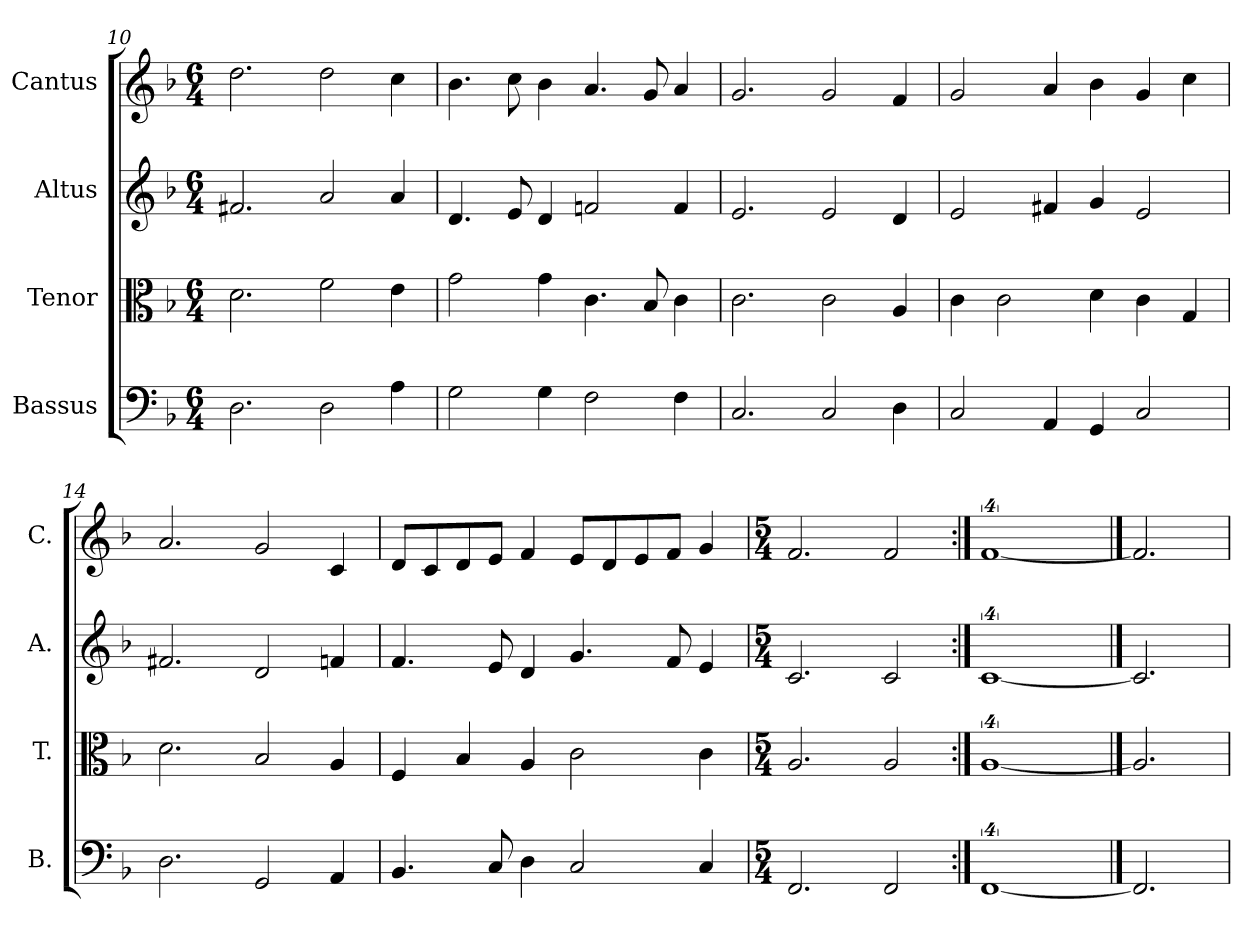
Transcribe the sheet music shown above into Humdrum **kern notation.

**kern	**kern	**kern	**kern
*part4	*part3	*part2	*part1
*staff4	*staff3	*staff2	*staff1
*I"Bassus	*I"Tenor	*I"Altus	*I"Cantus
*I'B.	*I'T.	*I'A.	*I'C.
!!LO:LB:g=z
*clefF4	*clefC3	*clefG2	*clefG2
*k[b-]	*k[b-]	*k[b-]	*k[b-]
*F:	*F:	*F:	*F:
*M6/4	*M6/4	*M6/4	*M6/4
=10	=10	=10	=10
2.D\	2.d\	2.f#X/	2.dd\
2D\	2f\	2a/	2dd\
4A\	4e\	4a/	4cc\
=11	=11	=11	=11
2G\	2g\	4.d/	4.b-\
.	.	8e/	8cc\
4G\	4g\	4d/	4b-\
2F\	4.c\	2fn/	4.a/
.	8B-/	.	8g/
4F\	4c\	4f/	4a/
=12	=12	=12	=12
2.C/	2.c\	2.e/	2.g/
2C/	2c\	2e/	2g/
4D\	4A/	4d/	4f/
=13	=13	=13	=13
2C/	4c\	2e/	2g/
.	2c\	.	.
4AA/	.	4f#X/	4a/
4GG/	4d\	4g/	4b-\
2C/	4c\	2e/	4g/
.	4G/	.	4cc\
=14	=14	=14	=14
2.D\	2.d\	2.f#X/	2.a/
2GG/	2B-/	2d/	2g/
4AA/	4A/	4fn/	4c/
=15	=15	=15	=15
4.BB-/	4F/	4.f/	8d/L
.	.	.	8c/
.	4B-/	.	8d/
8C/	.	8e/	8e/J
4D\	4A/	4d/	4f/
2C/	2c\	4.g/	8e/L
.	.	.	8d/
.	.	.	8e/
.	.	8f/	8f/J
4C/	4c\	4e/	4g/
=16	=16	=16	=16
*M5/4	*M5/4	*M5/4	*M5/4
2.FF/	2.A/	2.c/	2.f/
2FF/	2A/	2c/	2f/
=17:|!	=17:|!	=17:|!	=17:|!
[4%5FF/	[4%5A/	[4%5c/	[4%5f/
==18	==18	==18	==18
2.FF/]	2.A/]	2.c/]	2.f/]
=	=	=	=
*-	*-	*-	*-
